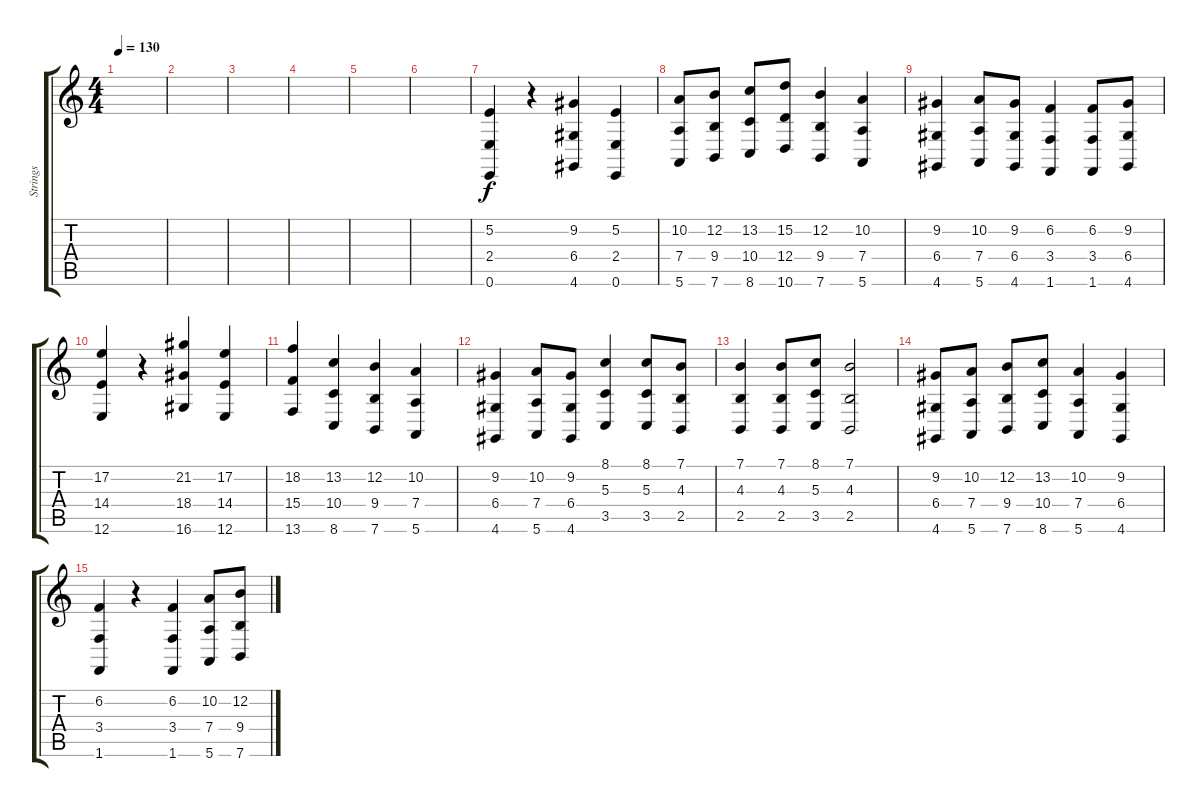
\track ("Strings" "Strings") {instrument stringensemble1}
\staff {score tabs}
\tuning (E4 B3 G3 D3 A2 E2) {hide}
\ts (4 4)
\tempo 130
\clef g2
\ks c
|
|
|
|
|
|
(5.2 2.4 0.6).4 r.4 (9.2 6.4 4.6).4 (5.2 2.4 0.6).4 |
(10.2 7.4 5.6).8 (12.2 9.4 7.6).8 (13.2 10.4 8.6).8 (15.2 12.4 10.6).8 (12.2 9.4 7.6).4 (10.2 7.4 5.6).4 |
(9.2 6.4 4.6).4 (10.2 7.4 5.6).8 (9.2 6.4 4.6).8 (6.2 3.4 1.6).4 (6.2 3.4 1.6).8 (9.2 6.4 4.6).8 |
(17.2 14.4 12.6).4 r.4 (21.2 18.4 16.6).4 (17.2 14.4 12.6).4 |
(18.2 15.4 13.6).4 (13.2 10.4 8.6).4 (12.2 9.4 7.6).4 (10.2 7.4 5.6).4 |
(9.2 6.4 4.6).4 (10.2 7.4 5.6).8 (9.2 6.4 4.6).8 (8.1 5.3 3.5).4 (8.1 5.3 3.5).8 (7.1 4.3 2.5).8 |
(7.1 4.3 2.5).4 (7.1 4.3 2.5).8 (8.1 5.3 3.5).8 (7.1 4.3 2.5).2 |
(9.2 6.4 4.6).8 (10.2 7.4 5.6).8 (12.2 9.4 7.6).8 (13.2 10.4 8.6).8 (10.2 7.4 5.6).4 (9.2 6.4 4.6).4 |
(6.2 3.4 1.6).4 r.4 (6.2 3.4 1.6).4 (10.2 7.4 5.6).8 (12.2 9.4 7.6).8
